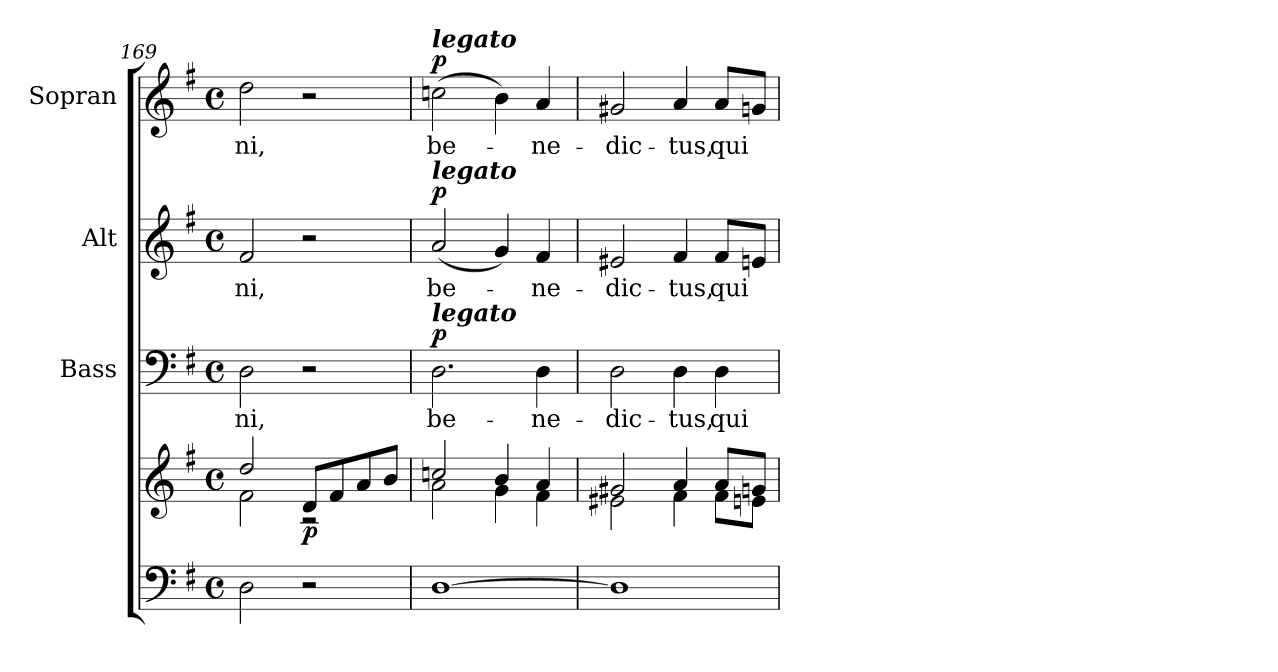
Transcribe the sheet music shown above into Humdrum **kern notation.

**kern	**kern	**dynam	**kern	**text	**dynam	**kern	**text	**dynam	**kern	**text	**dynam
*part4	*part4	*part4	*part3	*part3	*part3	*part2	*part2	*part2	*part1	*part1	*part1
*staff5	*staff4	*staff4/5	*staff3	*staff3	*staff3	*staff2	*staff2	*staff2	*staff1	*staff1	*staff1
*	*	*	*I"Bass	*	*	*I"Alt	*	*	*I"Sopran	*	*
*	*	*	*I'B.	*	*	*I'A.	*	*	*I'S.	*	*
*clefF4	*clefG2	*	*clefF4	*	*	*clefG2	*	*	*clefG2	*	*
*k[f#]	*k[f#]	*	*k[f#]	*	*	*k[f#]	*	*	*k[f#]	*	*
*G:	*G:	*	*G:	*	*	*G:	*	*	*G:	*	*
*M4/4	*M4/4	*	*M4/4	*	*	*M4/4	*	*	*M4/4	*	*
*met(c)	*met(c)	*	*met(c)	*	*	*met(c)	*	*	*met(c)	*	*
=169	=169	=169	=169	=169	=169	=169	=169	=169	=169	=169	=169
*	*^	*	*	*	*	*	*	*	*	*	*
!	!	!	!	!	!LO:LY:b	!	!	!LO:LY:b	!	!	!LO:LY:b	!
2D\	2dd/	2f#\	.	2D\	-ni,	.	2f#/	-ni,	.	2dd\	-ni,	.
!	!	!	!LO:DY:b	!	!	!	!	!	!	!	!	!
2r	8d/L	2rA	p	2r	.	.	2r	.	.	2r	.	.
.	8f#/	.	.	.	.	.	.	.	.	.	.	.
.	8a/	.	.	.	.	.	.	.	.	.	.	.
.	8b/J	.	.	.	.	.	.	.	.	.	.	.
=170	=170	=170	=170	=170	=170	=170	=170	=170	=170	=170	=170	=170
!	!	!	!	!	!	!	!	!	!	!LO:TX:a:Bi:t=legato	!	!
!	!	!	!	!	!	!	!LO:TX:a:Bi:t=legato	!	!	!	!	!
!	!	!	!	!LO:TX:a:Bi:t=legato	!	!	!	!	!	!	!	!
!	!	!	!	!	!LO:LY:b	!LO:DY:a	!	!LO:LY:b	!LO:DY:a	!	!LO:LY:b	!LO:DY:a
[1D	2ccn/	2a\	.	2.D\	be-	p	(<2a/	be-	p	(>2ccn\	be-	p
.	4b/	4g\	.	.	.	.	4g/)	.	.	4b\)	.	.
!	!	!	!	!	!LO:LY:b	!	!	!LO:LY:b	!	!	!LO:LY:b	!
.	4a/	4f#\	.	4D\	-ne-	.	4f#/	-ne-	.	4a/	-ne-	.
=171	=171	=171	=171	=171	=171	=171	=171	=171	=171	=171	=171	=171
!	!	!	!	!	!LO:LY:b	!	!	!LO:LY:b	!	!	!LO:LY:b	!
1D]	2g#X/	2e#X\	.	2D\	-dic-	.	2e#X/	-dic-	.	2g#X/	-dic-	.
!	!	!	!	!	!LO:LY:b	!	!	!LO:LY:b	!	!	!LO:LY:b	!
.	4a/	4f#\	.	4D\	-tus,	.	4f#/	-tus,	.	4a/	-tus,	.
!	!	!	!	!	!LO:LY:b	!	!	!LO:LY:b	!	!	!LO:LY:b	!
.	8a/L	8f#\L	.	4D\	qui	.	8f#/L	qui	.	8a/L	qui	.
.	8gn/J	8en\J	.	.	.	.	8en/J	.	.	8gn/J	.	.
*	*v	*v	*	*	*	*	*	*	*	*	*	*
=	=	=	=	=	=	=	=	=	=	=	=
*-	*-	*-	*-	*-	*-	*-	*-	*-	*-	*-	*-
